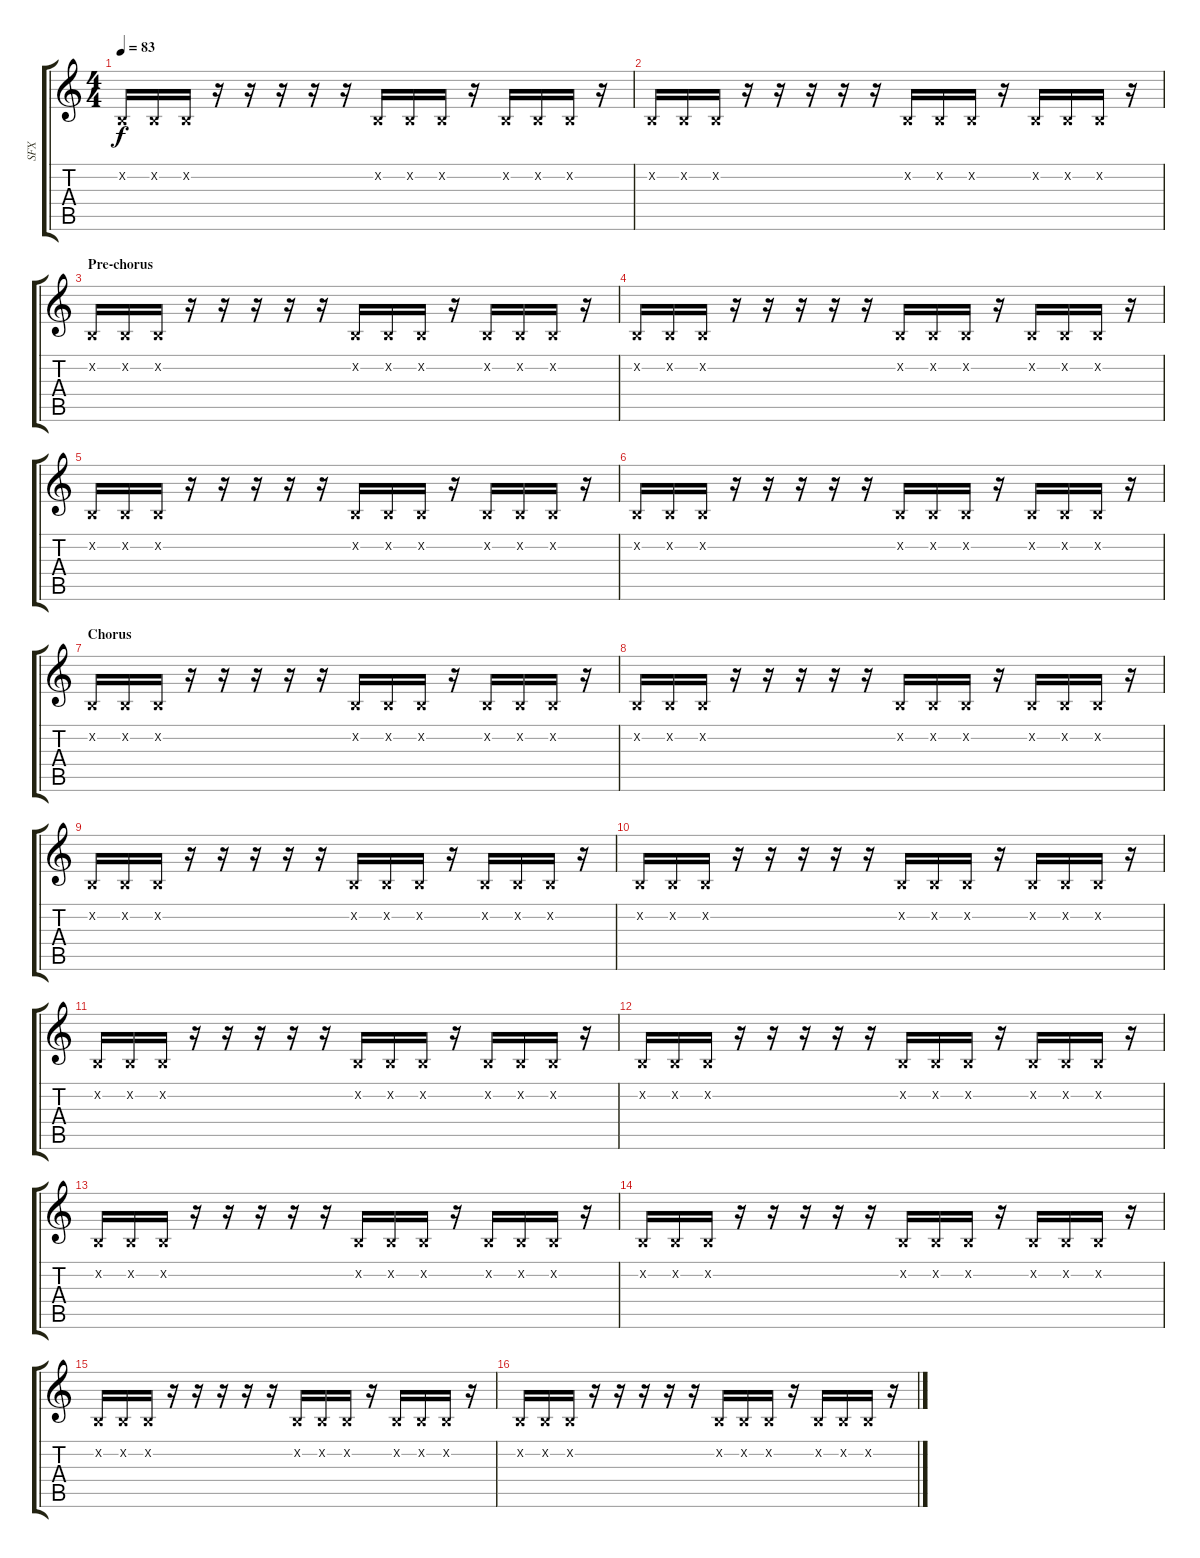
\track ("SFX" "SFX") {instrument tinklebell}
\staff {score tabs}
\tuning (E4 B3 G3 D3 A2 E2) {hide}
\ts (4 4)
\tempo 83
\clef g2
\ks c
0.2{x}.16{dy f} 0.2{x}.16 0.2{x}.16 r.16 r.16 r.16 r.16 r.16 0.2{x}.16 0.2{x}.16 0.2{x}.16 r.16 0.2{x}.16 0.2{x}.16 0.2{x}.16 r.16 |
0.2{x}.16 0.2{x}.16 0.2{x}.16 r.16 r.16 r.16 r.16 r.16 0.2{x}.16 0.2{x}.16 0.2{x}.16 r.16 0.2{x}.16 0.2{x}.16 0.2{x}.16 r.16 |
\section ("" "Pre-chorus")
0.2{x}.16 0.2{x}.16 0.2{x}.16 r.16 r.16 r.16 r.16 r.16 0.2{x}.16 0.2{x}.16 0.2{x}.16 r.16 0.2{x}.16 0.2{x}.16 0.2{x}.16 r.16 |
0.2{x}.16 0.2{x}.16 0.2{x}.16 r.16 r.16 r.16 r.16 r.16 0.2{x}.16 0.2{x}.16 0.2{x}.16 r.16 0.2{x}.16 0.2{x}.16 0.2{x}.16 r.16 |
0.2{x}.16 0.2{x}.16 0.2{x}.16 r.16 r.16 r.16 r.16 r.16 0.2{x}.16 0.2{x}.16 0.2{x}.16 r.16 0.2{x}.16 0.2{x}.16 0.2{x}.16 r.16 |
0.2{x}.16 0.2{x}.16 0.2{x}.16 r.16 r.16 r.16 r.16 r.16 0.2{x}.16 0.2{x}.16 0.2{x}.16 r.16 0.2{x}.16 0.2{x}.16 0.2{x}.16 r.16 |
\section ("" "Chorus")
0.2{x}.16 0.2{x}.16 0.2{x}.16 r.16 r.16 r.16 r.16 r.16 0.2{x}.16 0.2{x}.16 0.2{x}.16 r.16 0.2{x}.16 0.2{x}.16 0.2{x}.16 r.16 |
0.2{x}.16 0.2{x}.16 0.2{x}.16 r.16 r.16 r.16 r.16 r.16 0.2{x}.16 0.2{x}.16 0.2{x}.16 r.16 0.2{x}.16 0.2{x}.16 0.2{x}.16 r.16 |
0.2{x}.16 0.2{x}.16 0.2{x}.16 r.16 r.16 r.16 r.16 r.16 0.2{x}.16 0.2{x}.16 0.2{x}.16 r.16 0.2{x}.16 0.2{x}.16 0.2{x}.16 r.16 |
0.2{x}.16 0.2{x}.16 0.2{x}.16 r.16 r.16 r.16 r.16 r.16 0.2{x}.16 0.2{x}.16 0.2{x}.16 r.16 0.2{x}.16 0.2{x}.16 0.2{x}.16 r.16 |
0.2{x}.16 0.2{x}.16 0.2{x}.16 r.16 r.16 r.16 r.16 r.16 0.2{x}.16 0.2{x}.16 0.2{x}.16 r.16 0.2{x}.16 0.2{x}.16 0.2{x}.16 r.16 |
0.2{x}.16 0.2{x}.16 0.2{x}.16 r.16 r.16 r.16 r.16 r.16 0.2{x}.16 0.2{x}.16 0.2{x}.16 r.16 0.2{x}.16 0.2{x}.16 0.2{x}.16 r.16 |
0.2{x}.16 0.2{x}.16 0.2{x}.16 r.16 r.16 r.16 r.16 r.16 0.2{x}.16 0.2{x}.16 0.2{x}.16 r.16 0.2{x}.16 0.2{x}.16 0.2{x}.16 r.16 |
0.2{x}.16 0.2{x}.16 0.2{x}.16 r.16 r.16 r.16 r.16 r.16 0.2{x}.16 0.2{x}.16 0.2{x}.16 r.16 0.2{x}.16 0.2{x}.16 0.2{x}.16 r.16 |
0.2{x}.16 0.2{x}.16 0.2{x}.16 r.16 r.16 r.16 r.16 r.16 0.2{x}.16 0.2{x}.16 0.2{x}.16 r.16 0.2{x}.16 0.2{x}.16 0.2{x}.16 r.16 |
0.2{x}.16 0.2{x}.16 0.2{x}.16 r.16 r.16 r.16 r.16 r.16 0.2{x}.16 0.2{x}.16 0.2{x}.16 r.16 0.2{x}.16 0.2{x}.16 0.2{x}.16 r.16
